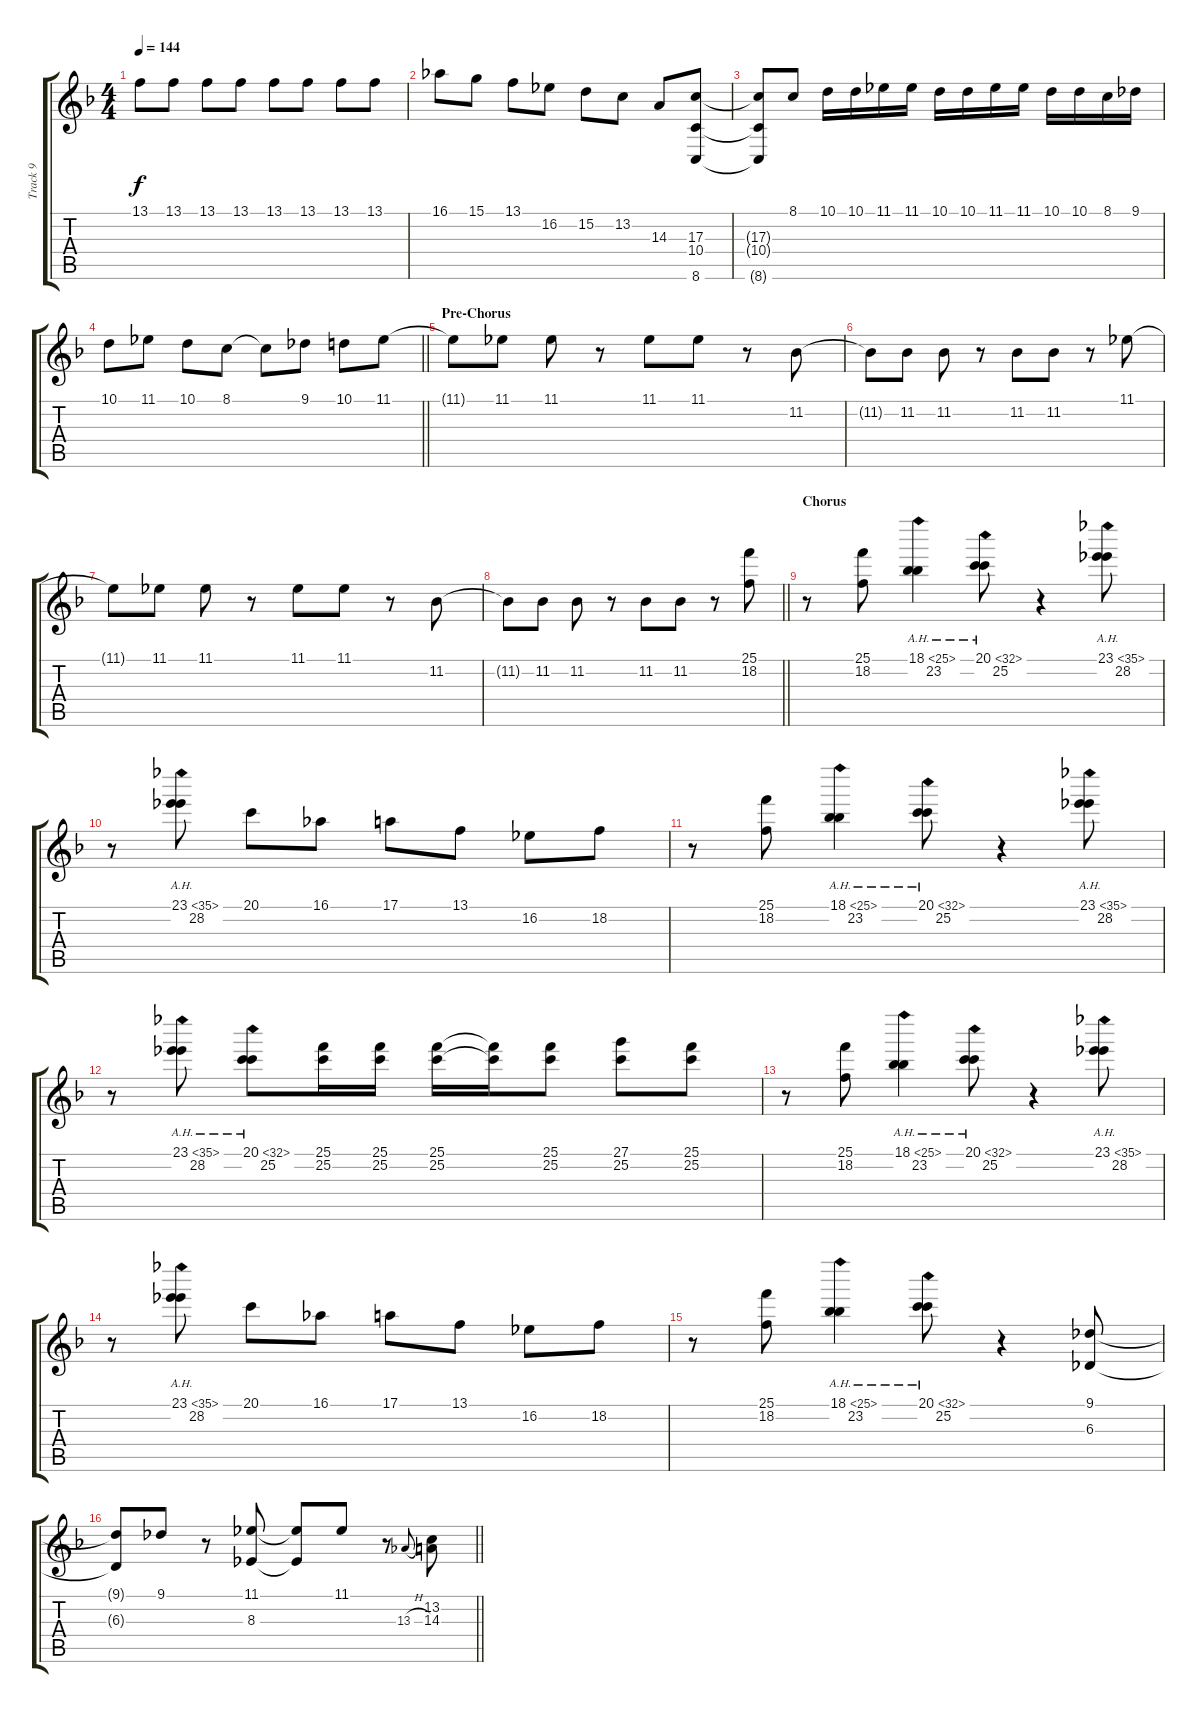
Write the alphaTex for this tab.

\track ("Track 9" "Track 9") {instrument acousticgrandpiano}
\staff {score tabs}
\tuning (E4 B3 G3 D3 A2 E2) {hide}
\ts (4 4)
\tempo 144
\clef g2
\ks f
13.1{t}.8{dy f} 13.1.8 13.1.8 13.1.8 13.1.8 13.1.8 13.1.8 13.1.8 |
16.1.8 15.1.8 13.1.8 16.2.8 15.2.8 13.2.8 14.3.8 (17.3 10.4 8.6).8 |
(17.3{t} 10.4{t} 8.6{t}).8 8.1.8 10.1.16 10.1.16 11.1.16 11.1.16 10.1.16 10.1.16 11.1.16 11.1.16 10.1.16 10.1.16 8.1.16 9.1.16 |
\barLineRight lightlight
10.1.8 11.1.8 10.1.8 8.1.8 8.1{t}.8 9.1.8 10.1.8 11.1.8 |
\section ("" "Pre-Chorus")
11.1{t}.8 11.1.8 11.1.8 r.8 11.1.8 11.1.8 r.8 11.2.8 |
11.2{t}.8 11.2.8 11.2.8 r.8 11.2.8 11.2.8 r.8 11.1.8 |
11.1{t}.8 11.1.8 11.1.8 r.8 11.1.8 11.1.8 r.8 11.2.8 |
\barLineRight lightlight
11.2{t}.8 11.2.8 11.2.8 r.8 11.2.8 11.2.8 r.8 (25.1 18.2).8 |
\section ("" "Chorus")
r.8 (25.1 18.2).8 (18.1{ah 7} 23.2).4 (20.1{ah 12} 25.2).8 r.4 (23.1{ah 12} 28.2).8 |
r.8 (23.1{ah 12} 28.2).8 20.1.8 16.1.8 17.1.8 13.1.8 16.2.8 18.2.8 |
r.8 (25.1 18.2).8 (18.1{ah 7} 23.2).4 (20.1{ah 12} 25.2).8 r.4 (23.1{ah 12} 28.2).8 |
r.8 (23.1{ah 12} 28.2).8 (20.1{ah 12} 25.2).8 (25.1 25.2).16 (25.1 25.2).16 (25.1 25.2).16 (25.1{t} 25.2{t}).16 (25.1 25.2).8 (27.1 25.2).8 (25.1 25.2).8 |
r.8 (25.1 18.2).8 (18.1{ah 7} 23.2).4 (20.1{ah 12} 25.2).8 r.4 (23.1{ah 12} 28.2).8 |
r.8 (23.1{ah 12} 28.2).8 20.1.8 16.1.8 17.1.8 13.1.8 16.2.8 18.2.8 |
r.8 (25.1 18.2).8 (18.1{ah 7} 23.2).4 (20.1{ah 12} 25.2).8 r.4 (9.1 6.3).8 |
\barLineRight lightlight
(9.1{t} 6.3{t}).8 9.1.8 r.8 (11.1 8.3).8 (11.1{t} 8.3{t}).8 11.1.8 r.8 13.3{h}.8{gr onbeat} (13.2 14.3).8
